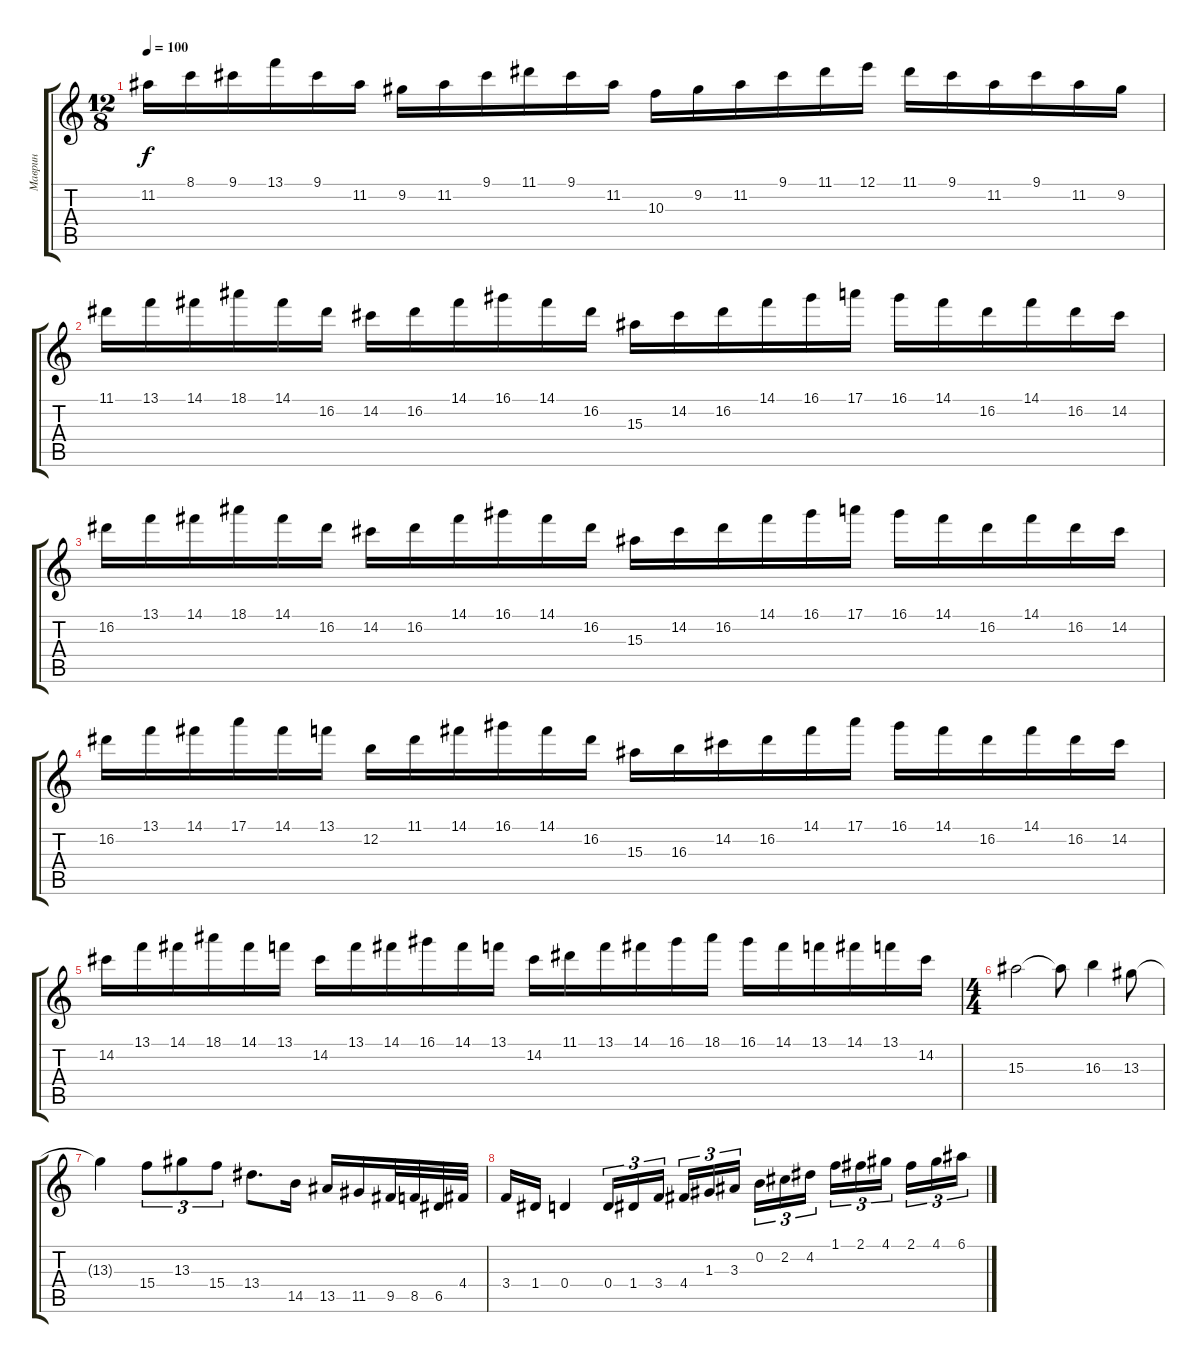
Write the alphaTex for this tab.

\track ("Маврин" "Маврин") {instrument distortionguitar}
\staff {score tabs}
\tuning (E4 B3 G3 D3 A2 E2) {hide}
\ts (12 8)
\tempo 100
\clef g2
\ks c
11.2.16{dy f} 8.1.16 9.1.16 13.1.16 9.1.16 11.2.16 9.2.16 11.2.16 9.1.16 11.1.16 9.1.16 11.2.16 10.3.16 9.2.16 11.2.16 9.1.16 11.1.16 12.1.16 11.1.16 9.1.16 11.2.16 9.1.16 11.2.16 9.2.16 |
11.1.16 13.1.16 14.1.16 18.1.16 14.1.16 16.2.16 14.2.16 16.2.16 14.1.16 16.1.16 14.1.16 16.2.16 15.3.16 14.2.16 16.2.16 14.1.16 16.1.16 17.1.16 16.1.16 14.1.16 16.2.16 14.1.16 16.2.16 14.2.16 |
16.2.16 13.1.16 14.1.16 18.1.16 14.1.16 16.2.16 14.2.16 16.2.16 14.1.16 16.1.16 14.1.16 16.2.16 15.3.16 14.2.16 16.2.16 14.1.16 16.1.16 17.1.16 16.1.16 14.1.16 16.2.16 14.1.16 16.2.16 14.2.16 |
16.2.16 13.1.16 14.1.16 17.1.16 14.1.16 13.1.16 12.2.16 11.1.16 14.1.16 16.1.16 14.1.16 16.2.16 15.3.16 16.3.16 14.2.16 16.2.16 14.1.16 17.1.16 16.1.16 14.1.16 16.2.16 14.1.16 16.2.16 14.2.16 |
14.2.16 13.1.16 14.1.16 18.1.16 14.1.16 13.1.16 14.2.16 13.1.16 14.1.16 16.1.16 14.1.16 13.1.16 14.2.16 11.1.16 13.1.16 14.1.16 16.1.16 18.1.16 16.1.16 14.1.16 13.1.16 14.1.16 13.1.16 14.2.16 |
\ts (4 4)
15.3.2 15.3{t}.8 16.3.4 13.3.8 |
13.3{t}.4 15.4.8{tu (3 2)} 13.3.8{tu (3 2)} 15.4.8{tu (3 2)} 13.4.8{d} 14.5.16 13.5.16 11.5.16 9.5.32 8.5.32 6.5.32 4.4.32 |
3.4.16 1.4.16 0.4.4 0.4.16{tu (3 2)} 1.4.16{tu (3 2)} 3.4.16{tu (3 2)} 4.4.16{tu (3 2)} 1.3.16{tu (3 2)} 3.3.16{tu (3 2) beam splitsecondary} 0.2.16{tu (3 2)} 2.2.16{tu (3 2)} 4.2.16{tu (3 2)} 1.1.16{tu (3 2)} 2.1.16{tu (3 2)} 4.1.16{tu (3 2) beam splitsecondary} 2.1.16{tu (3 2)} 4.1.16{tu (3 2)} 6.1.16{tu (3 2)}
